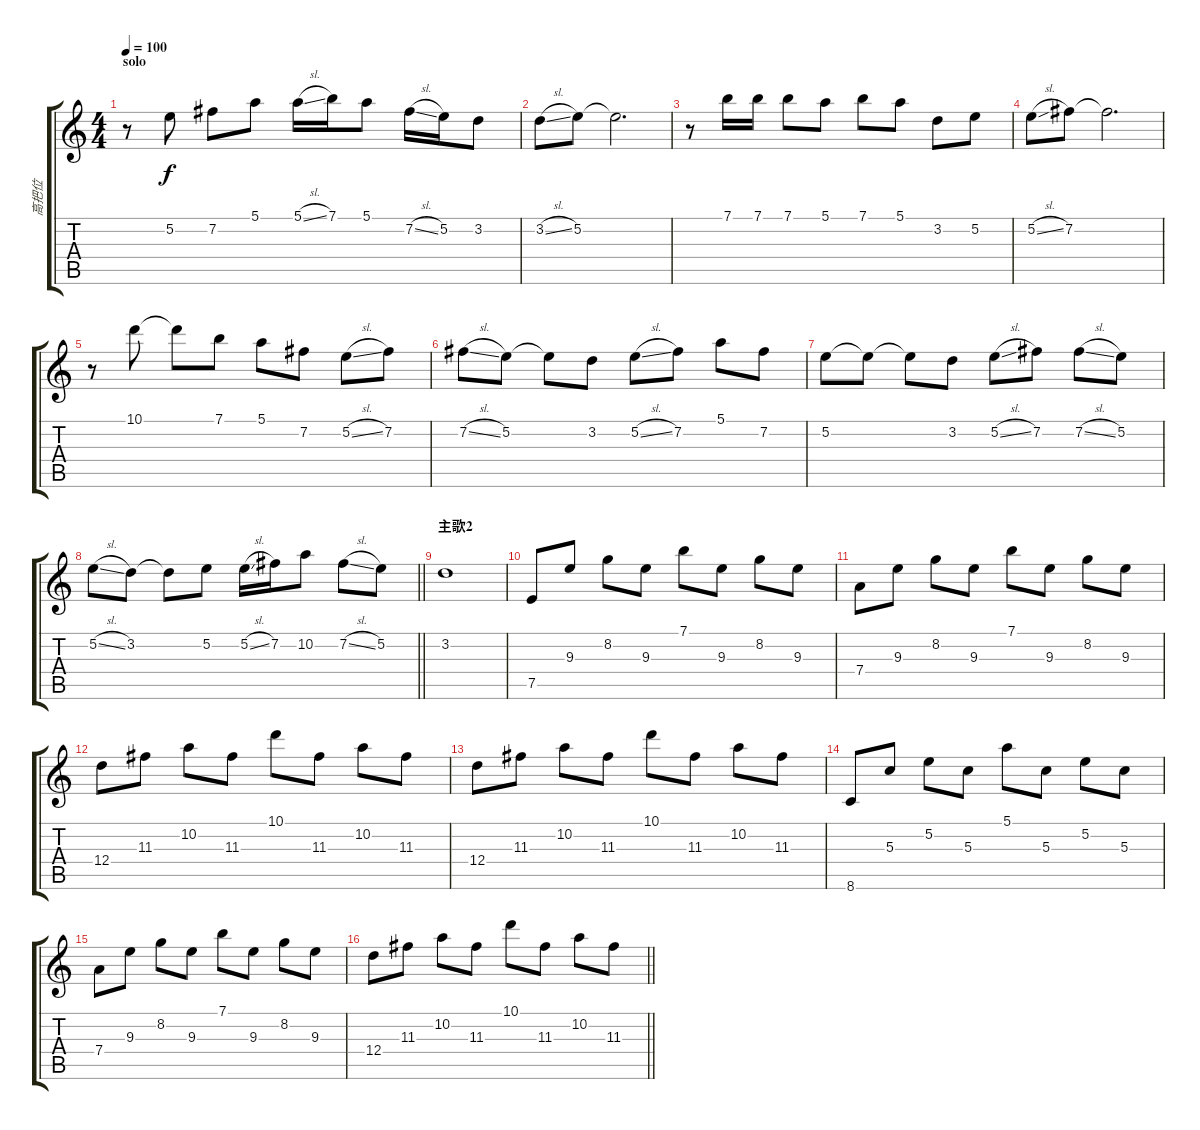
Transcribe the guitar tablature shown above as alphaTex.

\track ("高把位" "高把位") {instrument acousticguitarsteel}
\staff {score tabs}
\tuning (E4 B3 G3 D3 A2 E2) {hide}
\ts (4 4)
\section ("" "solo")
\tempo 100
\clef g2
\ks c
r.8{dy f} 5.2.8 7.2.8 5.1.8 5.1{sl}.16 7.1.16 5.1.8 7.2{sl}.16 5.2.16 3.2.8 |
3.2{sl}.8 5.2.8 5.2{t}.2{d} |
r.8 7.1.16 7.1.16 7.1.8 5.1.8 7.1.8 5.1.8 3.2.8 5.2.8 |
5.2{sl}.8 7.2.8 7.2{t}.2{d} |
r.8 10.1.8 10.1{t}.8 7.1.8 5.1.8 7.2.8 5.2{sl}.8 7.2.8 |
7.2{sl}.8 5.2.8 5.2{t}.8 3.2.8 5.2{sl}.8 7.2.8 5.1.8 7.2.8 |
5.2.8 5.2{t}.8 5.2{t}.8 3.2.8 5.2{sl}.8 7.2.8 7.2{sl}.8 5.2.8 |
\barLineRight lightlight
5.2{sl}.8 3.2.8 3.2{t}.8 5.2.8 5.2{sl}.16 7.2.16 10.2.8 7.2{sl}.8 5.2.8 |
\section ("" "主歌2")
3.2.1 |
7.5.8 9.3.8 8.2.8 9.3.8 7.1.8 9.3.8 8.2.8 9.3.8 |
7.4.8 9.3.8 8.2.8 9.3.8 7.1.8 9.3.8 8.2.8 9.3.8 |
12.4.8 11.3.8 10.2.8 11.3.8 10.1.8 11.3.8 10.2.8 11.3.8 |
12.4.8 11.3.8 10.2.8 11.3.8 10.1.8 11.3.8 10.2.8 11.3.8 |
8.6.8 5.3.8 5.2.8 5.3.8 5.1.8 5.3.8 5.2.8 5.3.8 |
7.4.8 9.3.8 8.2.8 9.3.8 7.1.8 9.3.8 8.2.8 9.3.8 |
\barLineRight lightlight
12.4.8 11.3.8 10.2.8 11.3.8 10.1.8 11.3.8 10.2.8 11.3.8
